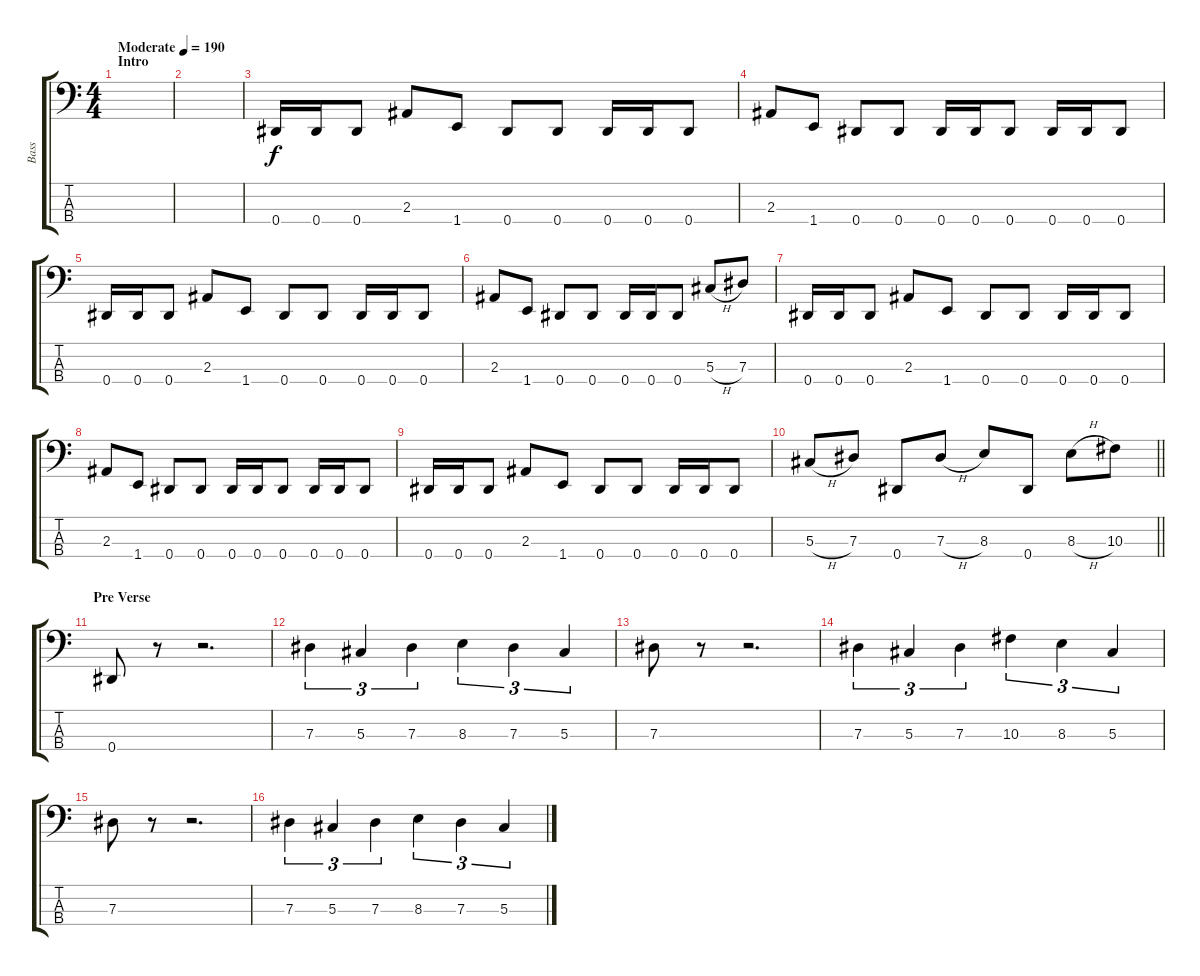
\track ("Bass" "Bass") {instrument electricbassfinger}
\staff {score tabs}
\tuning (Gb2 Db2 Ab1 Eb1) {hide}
\ts (4 4)
\section ("" "Intro")
\tempo (190 "Moderate")
\clef f4
\ks c
|
|
0.4.16 0.4.16 0.4.8 2.3.8 1.4.8 0.4.8 0.4.8 0.4.16 0.4.16 0.4.8 |
2.3.8 1.4.8 0.4.8 0.4.8 0.4.16 0.4.16 0.4.8 0.4.16 0.4.16 0.4.8 |
0.4.16 0.4.16 0.4.8 2.3.8 1.4.8 0.4.8 0.4.8 0.4.16 0.4.16 0.4.8 |
2.3.8 1.4.8 0.4.8 0.4.8 0.4.16 0.4.16 0.4.8 5.3{h}.8 7.3.8 |
0.4.16 0.4.16 0.4.8 2.3.8 1.4.8 0.4.8 0.4.8 0.4.16 0.4.16 0.4.8 |
2.3.8 1.4.8 0.4.8 0.4.8 0.4.16 0.4.16 0.4.8 0.4.16 0.4.16 0.4.8 |
0.4.16 0.4.16 0.4.8 2.3.8 1.4.8 0.4.8 0.4.8 0.4.16 0.4.16 0.4.8 |
\barLineRight lightlight
5.3{h}.8 7.3.8 0.4.8 7.3{h}.8 8.3.8 0.4.8 8.3{h}.8 10.3.8 |
\section ("" "Pre Verse")
0.4.8 r.8 r.2{d} |
7.3.4{tu (3 2)} 5.3.4{tu (3 2)} 7.3.4{tu (3 2)} 8.3.4{tu (3 2)} 7.3.4{tu (3 2)} 5.3.4{tu (3 2)} |
7.3.8 r.8 r.2{d} |
7.3.4{tu (3 2)} 5.3.4{tu (3 2)} 7.3.4{tu (3 2)} 10.3.4{tu (3 2)} 8.3.4{tu (3 2)} 5.3.4{tu (3 2)} |
7.3.8 r.8 r.2{d} |
7.3.4{tu (3 2)} 5.3.4{tu (3 2)} 7.3.4{tu (3 2)} 8.3.4{tu (3 2)} 7.3.4{tu (3 2)} 5.3.4{tu (3 2)}
